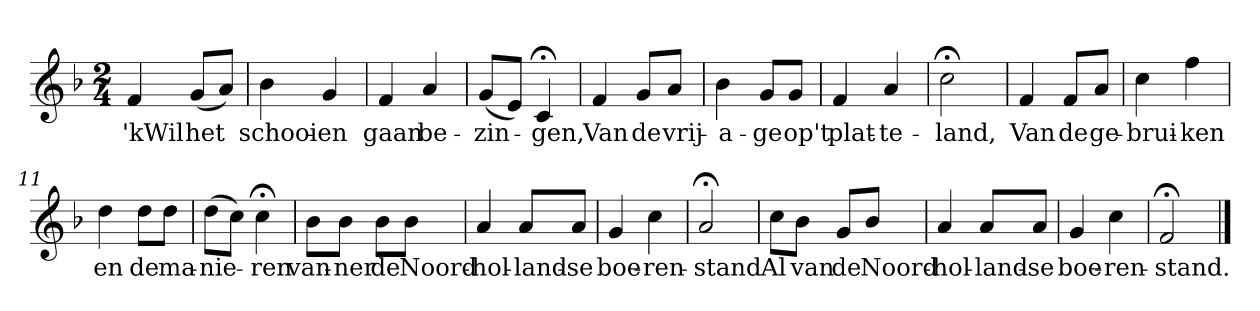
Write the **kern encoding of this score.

**kern	**text
*part1	*part1
*staff1	*staff1
*k[b-]	*
*F:	*
*M2/4	*
*MM120	*
=1	=1
4f	'kWil
(8gL	het
8aJ)	.
=2	=2
4b-	schooi-
4g	-en
=3	=3
4f	gaan
4a	be-
=4	=4
(8gL	-zin-
8eJ)	.
4c;<	-gen,
=5	=5
4f	Van
8gL	de
8aJ	vrij-
=6	=6
4b-	-a-
8gL	-ge
8gJ	op't
=7	=7
4f	plat-
4a	-te-
=8	=8
2cc;<	-land,
=9	=9
4f	Van
8fL	de
8aJ	ge-
=10	=10
4cc	-brui-
4ff	-ken
=11	=11
4dd	en
8ddL	de
8ddJ	ma-
=12	=12
(8ddL	-nie-
8ccJ)	.
4cc;<	-ren
=13	=13
8b-L	van-
8b-J	-ner
8b-L	de
8b-J	Noord-
=14	=14
4a	-hol-
8aL	-land-
8aJ	-se
=15	=15
4g	boe-
4cc	-ren-
=16	=16
2a;<	-stand
=17	=17
8ccL	Al
8b-J	van
8gL	de
8b-J	Noord-
=18	=18
4a	-hol-
8aL	-land-
8aJ	-se
=19	=19
4g	boe-
4cc	-ren-
=20	=20
2f;<	-stand.
==	==
*-	*-
